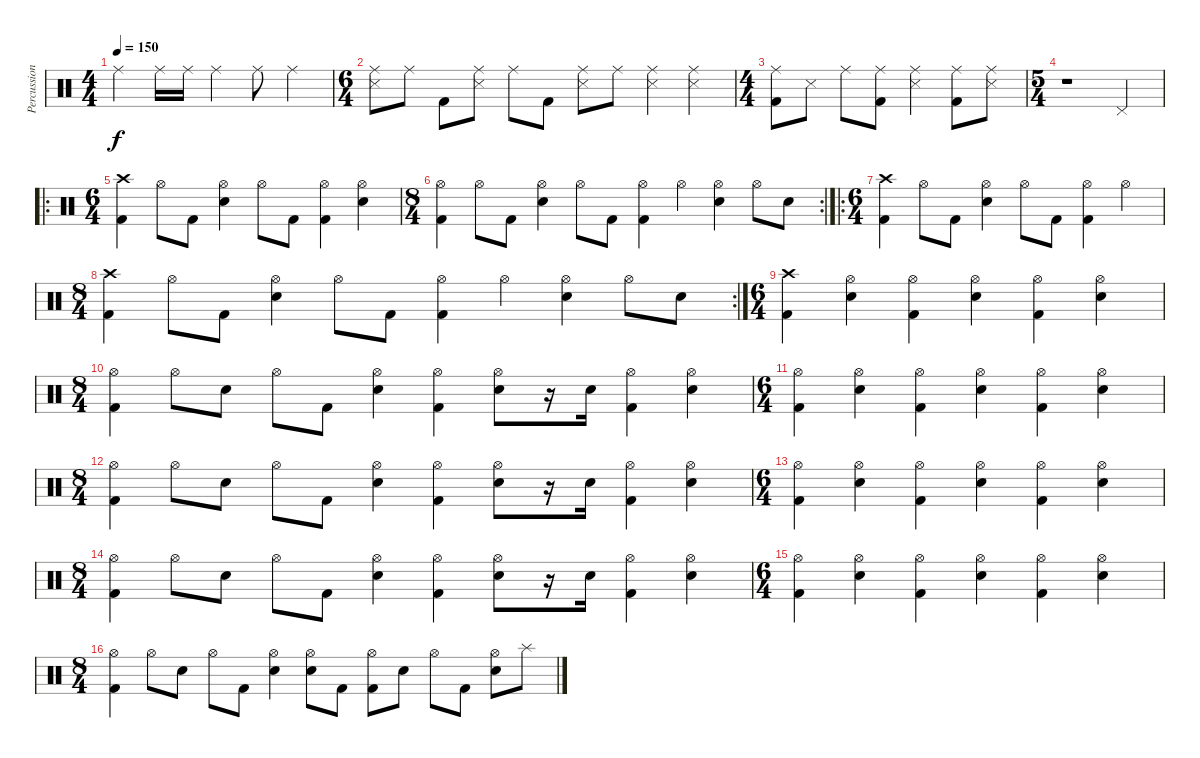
\track ("Percussion" "Percussion") {instrument percussion}
\staff {score}
\articulation defaults
\ts (4 4)
\tempo 150
\clef neutral
\ks c "Ride (middle)".4{dy f} "Ride (middle)".16 "Ride (middle)".16 "Ride (middle)".4 "Ride (middle)".8 "Ride (middle)".4
|
\ts (6 4)
("Ride (middle)" "Snare (side stick) 3").8 "Ride (middle)".8 "Kick (hit) 2".8 ("Ride (middle)" "Snare (side stick) 3").8 "Ride (middle)".8 "Kick (hit) 2".8 ("Ride (middle)" "Snare (side stick) 3").8 "Ride (middle)".8 ("Ride (middle)" "Snare (side stick) 3").4 ("Ride (middle)" "Snare (side stick) 3").4 |
\ts (4 4)
("Ride (middle)" "Kick (hit) 2").8 "Snare (side stick) 3".8 "Ride (middle)".8 ("Ride (middle)" "Kick (hit) 2").8 ("Ride (middle)" "Snare (side stick) 3").4 ("Ride (middle)" "Kick (hit) 2").8 ("Ride (middle)" "Snare (side stick) 3").8 |
\ts (5 4)
r.1 "Pedal Hi-Hat (hit)".4 |
\ro
\ts (6 4)
("Crash high (hit)" "Kick (hit) 2").4{volume 15} "Hi-Hat (open)".8 "Kick (hit) 2".8 ("Hi-Hat (open)" "Electric Snare (hit)").4 "Hi-Hat (open)".8 "Kick (hit) 2".8 ("Hi-Hat (open)" "Kick (hit) 2").4 ("Hi-Hat (open)" "Electric Snare (hit)").4 |
\rc 2
\ts (8 4)
("Hi-Hat (open)" "Kick (hit) 2").4 "Hi-Hat (open)".8 "Kick (hit) 2".8 ("Hi-Hat (open)" "Electric Snare (hit)").4 "Hi-Hat (open)".8 "Kick (hit) 2".8 ("Hi-Hat (open)" "Kick (hit) 2").4 "Hi-Hat (open)".4 ("Hi-Hat (open)" "Electric Snare (hit)").4 "Hi-Hat (open)".8 "Electric Snare (hit)".8 |
\ro
\ts (6 4)
("Crash high (hit)" "Kick (hit) 2").4 "Hi-Hat (open)".8 "Kick (hit) 2".8 ("Hi-Hat (open)" "Electric Snare (hit)").4 "Hi-Hat (open)".8 "Kick (hit) 2".8 ("Hi-Hat (open)" "Kick (hit) 2").4 "Hi-Hat (open)".4 |
\rc 2
\ts (8 4)
("Crash high (hit)" "Kick (hit) 2").4 "Hi-Hat (open)".8 "Kick (hit) 2".8 ("Hi-Hat (open)" "Electric Snare (hit)").4 "Hi-Hat (open)".8 "Kick (hit) 2".8 ("Hi-Hat (open)" "Kick (hit) 2").4 "Hi-Hat (open)".4 ("Hi-Hat (open)" "Electric Snare (hit)").4 "Hi-Hat (open)".8 "Electric Snare (hit)".8 |
\ts (6 4)
("Crash high (hit)" "Kick (hit) 2").4 ("Hi-Hat (open)" "Electric Snare (hit)").4 ("Hi-Hat (open)" "Kick (hit) 2").4 ("Hi-Hat (open)" "Electric Snare (hit)").4 ("Hi-Hat (open)" "Kick (hit) 2").4 ("Hi-Hat (open)" "Electric Snare (hit)").4 |
\ts (8 4)
("Hi-Hat (open)" "Kick (hit) 2").4 "Hi-Hat (open)".8 "Electric Snare (hit)".8 "Hi-Hat (open)".8 "Kick (hit) 2".8 ("Hi-Hat (open)" "Electric Snare (hit)").4 ("Hi-Hat (open)" "Kick (hit) 2").4 ("Hi-Hat (open)" "Electric Snare (hit)").8 r.16 "Electric Snare (hit)".16 ("Hi-Hat (open)" "Kick (hit) 2").4 ("Hi-Hat (open)" "Electric Snare (hit)").4 |
\ts (6 4)
("Hi-Hat (open)" "Kick (hit) 2").4 ("Hi-Hat (open)" "Electric Snare (hit)").4 ("Hi-Hat (open)" "Kick (hit) 2").4 ("Hi-Hat (open)" "Electric Snare (hit)").4 ("Hi-Hat (open)" "Kick (hit) 2").4 ("Hi-Hat (open)" "Electric Snare (hit)").4 |
\ts (8 4)
("Hi-Hat (open)" "Kick (hit) 2").4 "Hi-Hat (open)".8 "Electric Snare (hit)".8 "Hi-Hat (open)".8 "Kick (hit) 2".8 ("Hi-Hat (open)" "Electric Snare (hit)").4 ("Hi-Hat (open)" "Kick (hit) 2").4 ("Hi-Hat (open)" "Electric Snare (hit)").8 r.16 "Electric Snare (hit)".16 ("Hi-Hat (open)" "Kick (hit) 2").4 ("Hi-Hat (open)" "Electric Snare (hit)").4 |
\ts (6 4)
("Hi-Hat (open)" "Kick (hit) 2").4 ("Hi-Hat (open)" "Electric Snare (hit)").4 ("Hi-Hat (open)" "Kick (hit) 2").4 ("Hi-Hat (open)" "Electric Snare (hit)").4 ("Hi-Hat (open)" "Kick (hit) 2").4 ("Hi-Hat (open)" "Electric Snare (hit)").4 |
\ts (8 4)
("Hi-Hat (open)" "Kick (hit) 2").4 "Hi-Hat (open)".8 "Electric Snare (hit)".8 "Hi-Hat (open)".8 "Kick (hit) 2".8 ("Hi-Hat (open)" "Electric Snare (hit)").4 ("Hi-Hat (open)" "Kick (hit) 2").4 ("Hi-Hat (open)" "Electric Snare (hit)").8 r.16 "Electric Snare (hit)".16 ("Hi-Hat (open)" "Kick (hit) 2").4 ("Hi-Hat (open)" "Electric Snare (hit)").4 |
\ts (6 4)
("Hi-Hat (open)" "Kick (hit) 2").4 ("Hi-Hat (open)" "Electric Snare (hit)").4 ("Hi-Hat (open)" "Kick (hit) 2").4 ("Hi-Hat (open)" "Electric Snare (hit)").4 ("Hi-Hat (open)" "Kick (hit) 2").4 ("Hi-Hat (open)" "Electric Snare (hit)").4 |
\ts (8 4)
("Hi-Hat (open)" "Kick (hit) 2").4 "Hi-Hat (open)".8 "Electric Snare (hit)".8 "Hi-Hat (open)".8 "Kick (hit) 2".8 ("Hi-Hat (open)" "Electric Snare (hit)").4 ("Hi-Hat (open)" "Electric Snare (hit)").8 "Kick (hit) 2".8 ("Hi-Hat (open)" "Kick (hit) 2").8 "Electric Snare (hit)".8 "Hi-Hat (open)".8 "Kick (hit) 2".8 ("Hi-Hat (open)" "Electric Snare (hit)").8 "Splash (hit)".8
